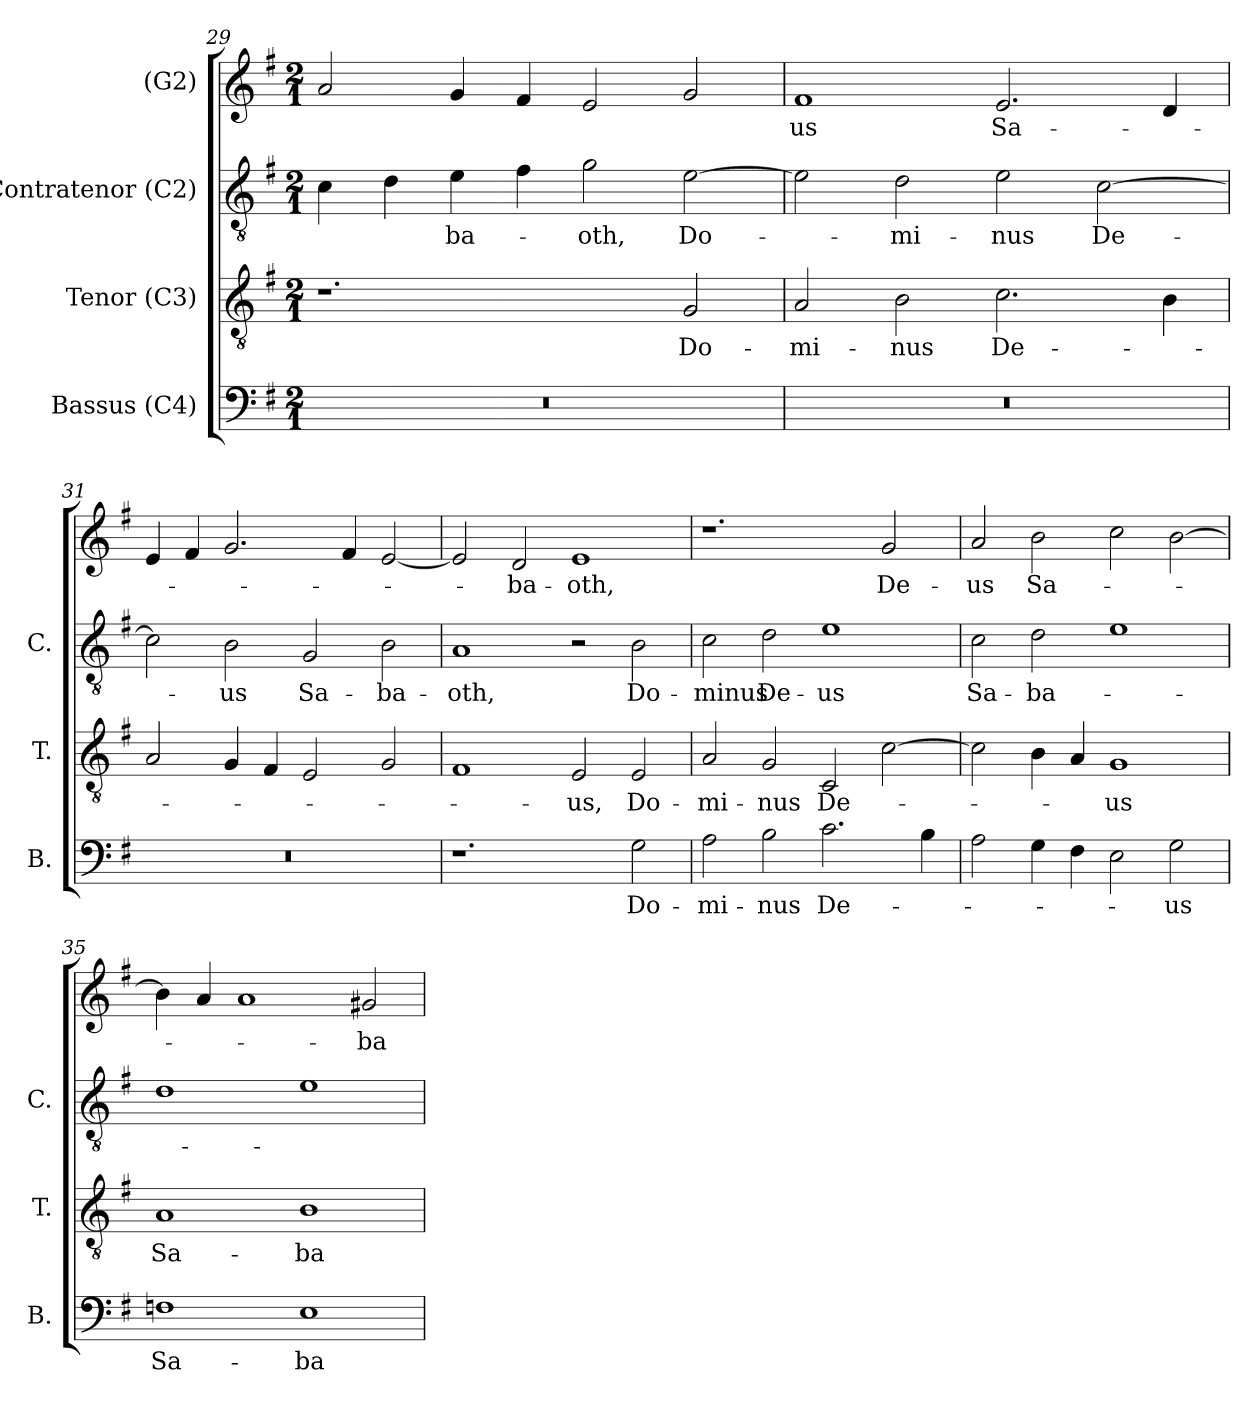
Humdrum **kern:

**kern	**text	**kern	**text	**kern	**text	**kern	**text
*part4	*part4	*part3	*part3	*part2	*part2	*part1	*part1
*staff4	*staff4	*staff3	*staff3	*staff2	*staff2	*staff1	*staff1
*I"Bassus (C4)	*	*I"Tenor (C3)	*	*I"Contratenor (C2)	*	*I"(G2)	*
*I'B.	*	*I'T.	*	*I'C.	*	*	*
*clefF4	*	*clefGv2	*	*clefGv2	*	*clefG2	*
*	*	*ITrd7c12	*	*ITrd7c12	*	*	*
*k[f#]	*	*k[f#]	*	*k[f#]	*	*k[f#]	*
*G:	*	*G:	*	*G:	*	*G:	*
*M2/1	*	*M2/1	*	*M2/1	*	*M2/1	*
=29	=29	=29	=29	=29	=29	=29	=29
!LO:N:vis=1	!	!	!	!	!	!	!
0r	.	1.r	.	4Ci\	.	2ai/	.
.	.	.	.	4Di\	.	.	.
!	!	!	!	!	!LO:LY:b:color=#000000	!	!
.	.	.	.	4Ei\	-ba-	4gi/	.
.	.	.	.	4F#i\	.	4f#i/	.
!	!	!	!	!	!LO:LY:b:color=#000000	!	!
.	.	.	.	2Gi\	-oth,	2ei/	.
!	!	!	!LO:LY:b:color=#000000	!	!	!	!
!	!	!	!	!	!LO:LY:b:color=#000000	!	!
.	.	2GGi/	Do-	[2Ei\	Do-	2gi/	.
!!LO:LB:g=z
=30	=30	=30	=30	=30	=30	=30	=30
!LO:N:vis=1	!	!	!	!	!	!	!
!	!	!	!LO:LY:b:color=#000000	!	!	!	!
!	!	!	!	!	!	!	!LO:LY:b:color=#000000
0r	.	2AAi/	-mi-	2Ei\]	.	1f#i	-us
!	!	!	!LO:LY:b:color=#000000	!	!	!	!
!	!	!	!	!	!LO:LY:b:color=#000000	!	!
.	.	2BBi\	-nus	2Di\	-mi-	.	.
!	!	!	!LO:LY:b:color=#000000	!	!	!	!
!	!	!	!	!	!LO:LY:b:color=#000000	!	!
!	!	!	!	!	!	!	!LO:LY:b:color=#000000
.	.	2.Ci\	De-	2Ei\	-nus	2.ei/	Sa-
!	!	!	!	!	!LO:LY:b:color=#000000	!	!
.	.	.	.	[2Ci\	De-	.	.
.	.	4BBi\	.	.	.	4di/	.
=31	=31	=31	=31	=31	=31	=31	=31
!LO:N:vis=1	!	!	!	!	!	!	!
0r	.	2AAi/	.	2Ci\]	.	4ei/	.
.	.	.	.	.	.	4f#i/	.
!	!	!	!	!	!LO:LY:b:color=#000000	!	!
.	.	4GGi/	.	2BBi\	-us	2.gi/	.
.	.	4FF#i/	.	.	.	.	.
!	!	!	!	!	!LO:LY:b:color=#000000	!	!
.	.	2EEi/	.	2GGi/	Sa-	.	.
.	.	.	.	.	.	4f#i/	.
!	!	!	!	!	!LO:LY:b:color=#000000	!	!
.	.	2GGi/	.	2BBi\	-ba-	[2ei/	.
=32	=32	=32	=32	=32	=32	=32	=32
!	!	!	!	!	!LO:LY:b:color=#000000	!	!
1.r	.	1FF#i	.	1AAi	-oth,	2ei/]	.
!	!	!	!	!	!	!	!LO:LY:b:color=#000000
.	.	.	.	.	.	2di/	-ba-
!	!	!	!LO:LY:b:color=#000000	!	!	!	!
!	!	!	!	!	!	!	!LO:LY:b:color=#000000
.	.	2EEi/	-us,	2r	.	1ei	-oth,
!	!LO:LY:b:color=#000000	!	!	!	!	!	!
!	!	!	!LO:LY:b:color=#000000	!	!	!	!
!	!	!	!	!	!LO:LY:b:color=#000000	!	!
2Gi\	Do-	2EEi/	Do-	2BBi\	Do-	.	.
!!LO:LB:g=z
=33	=33	=33	=33	=33	=33	=33	=33
!	!LO:LY:b:color=#000000	!	!	!	!	!	!
!	!	!	!LO:LY:b:color=#000000	!	!	!	!
!	!	!	!	!	!LO:LY:b:color=#000000	!	!
2Ai\	-mi-	2AAi/	-mi-	2Ci\	-minus	1.r	.
!	!LO:LY:b:color=#000000	!	!	!	!	!	!
!	!	!	!LO:LY:b:color=#000000	!	!	!	!
!	!	!	!	!	!LO:LY:b:color=#000000	!	!
2Bi\	-nus	2GGi/	-nus	2Di\	De-	.	.
!	!LO:LY:b:color=#000000	!	!	!	!	!	!
!	!	!	!LO:LY:b:color=#000000	!	!	!	!
!	!	!	!	!	!LO:LY:b:color=#000000	!	!
2.ci\	De-	2CCi/	De-	1Ei	-us	.	.
!	!	!	!	!	!	!	!LO:LY:b:color=#000000
.	.	[2Ci\	.	.	.	2gi/	De-
4Bi\	.	.	.	.	.	.	.
=34	=34	=34	=34	=34	=34	=34	=34
!	!	!	!	!	!LO:LY:b:color=#000000	!	!
!	!	!	!	!	!	!	!LO:LY:b:color=#000000
2Ai\	.	2Ci\]	.	2Ci\	Sa-	2ai/	-us
!	!	!	!	!	!LO:LY:b:color=#000000	!	!
!	!	!	!	!	!	!	!LO:LY:b:color=#000000
4Gi\	.	4BBi\	.	2Di\	-ba-	2bi\	Sa-
4F#i\	.	4AAi/	.	.	.	.	.
!	!	!	!LO:LY:b:color=#000000	!	!	!	!
2Ei\	.	1GGi	-us	1Ei	.	2cci\	.
!	!LO:LY:b:color=#000000	!	!	!	!	!	!
2Gi\	-us	.	.	.	.	[2bi\	.
=35	=35	=35	=35	=35	=35	=35	=35
!	!LO:LY:b:color=#000000	!	!	!	!	!	!
!	!	!	!LO:LY:b:color=#000000	!	!	!	!
1Fi	Sa-	1AAi	Sa-	1Di	.	4bi\]	.
.	.	.	.	.	.	4ai/	.
.	.	.	.	.	.	1ai	.
!	!LO:LY:b:color=#000000	!	!	!	!	!	!
!	!	!	!LO:LY:b:color=#000000	!	!	!	!
1Ei	-ba-	1BBi	-ba-	1Ei	.	.	.
!	!	!	!	!	!	!	!LO:LY:b:color=#000000
.	.	.	.	.	.	2g#i/	-ba-
=	=	=	=	=	=	=	=
*-	*-	*-	*-	*-	*-	*-	*-
